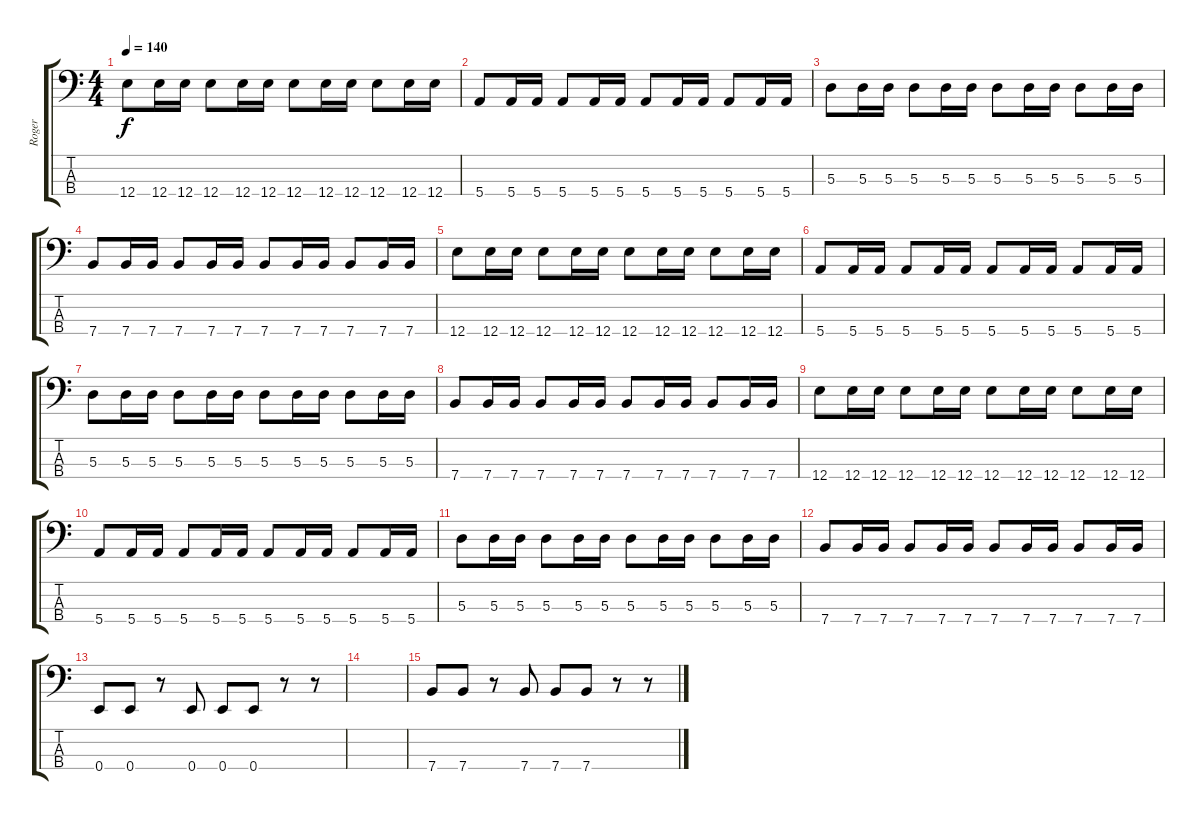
\track ("Roger" "Roger") {instrument electricbassfinger}
\staff {score tabs}
\tuning (G2 D2 A1 E1) {hide}
\ts (4 4)
\tempo 140
\clef f4
\ks c
12.4.8{dy f} 12.4.16 12.4.16 12.4.8 12.4.16 12.4.16 12.4.8 12.4.16 12.4.16 12.4.8 12.4.16 12.4.16 |
5.4.8 5.4.16 5.4.16 5.4.8 5.4.16 5.4.16 5.4.8 5.4.16 5.4.16 5.4.8 5.4.16 5.4.16 |
5.3.8 5.3.16 5.3.16 5.3.8 5.3.16 5.3.16 5.3.8 5.3.16 5.3.16 5.3.8 5.3.16 5.3.16 |
7.4.8 7.4.16 7.4.16 7.4.8 7.4.16 7.4.16 7.4.8 7.4.16 7.4.16 7.4.8 7.4.16 7.4.16 |
12.4.8 12.4.16 12.4.16 12.4.8 12.4.16 12.4.16 12.4.8 12.4.16 12.4.16 12.4.8 12.4.16 12.4.16 |
5.4.8 5.4.16 5.4.16 5.4.8 5.4.16 5.4.16 5.4.8 5.4.16 5.4.16 5.4.8 5.4.16 5.4.16 |
5.3.8 5.3.16 5.3.16 5.3.8 5.3.16 5.3.16 5.3.8 5.3.16 5.3.16 5.3.8 5.3.16 5.3.16 |
7.4.8 7.4.16 7.4.16 7.4.8 7.4.16 7.4.16 7.4.8 7.4.16 7.4.16 7.4.8 7.4.16 7.4.16 |
12.4.8 12.4.16 12.4.16 12.4.8 12.4.16 12.4.16 12.4.8 12.4.16 12.4.16 12.4.8 12.4.16 12.4.16 |
5.4.8 5.4.16 5.4.16 5.4.8 5.4.16 5.4.16 5.4.8 5.4.16 5.4.16 5.4.8 5.4.16 5.4.16 |
5.3.8 5.3.16 5.3.16 5.3.8 5.3.16 5.3.16 5.3.8 5.3.16 5.3.16 5.3.8 5.3.16 5.3.16 |
7.4.8 7.4.16 7.4.16 7.4.8 7.4.16 7.4.16 7.4.8 7.4.16 7.4.16 7.4.8 7.4.16 7.4.16 |
0.4.8 0.4.8 r.8 0.4.8 0.4.8 0.4.8 r.8 r.8 |
|
7.4.8 7.4.8 r.8 7.4.8 7.4.8 7.4.8 r.8 r.8
